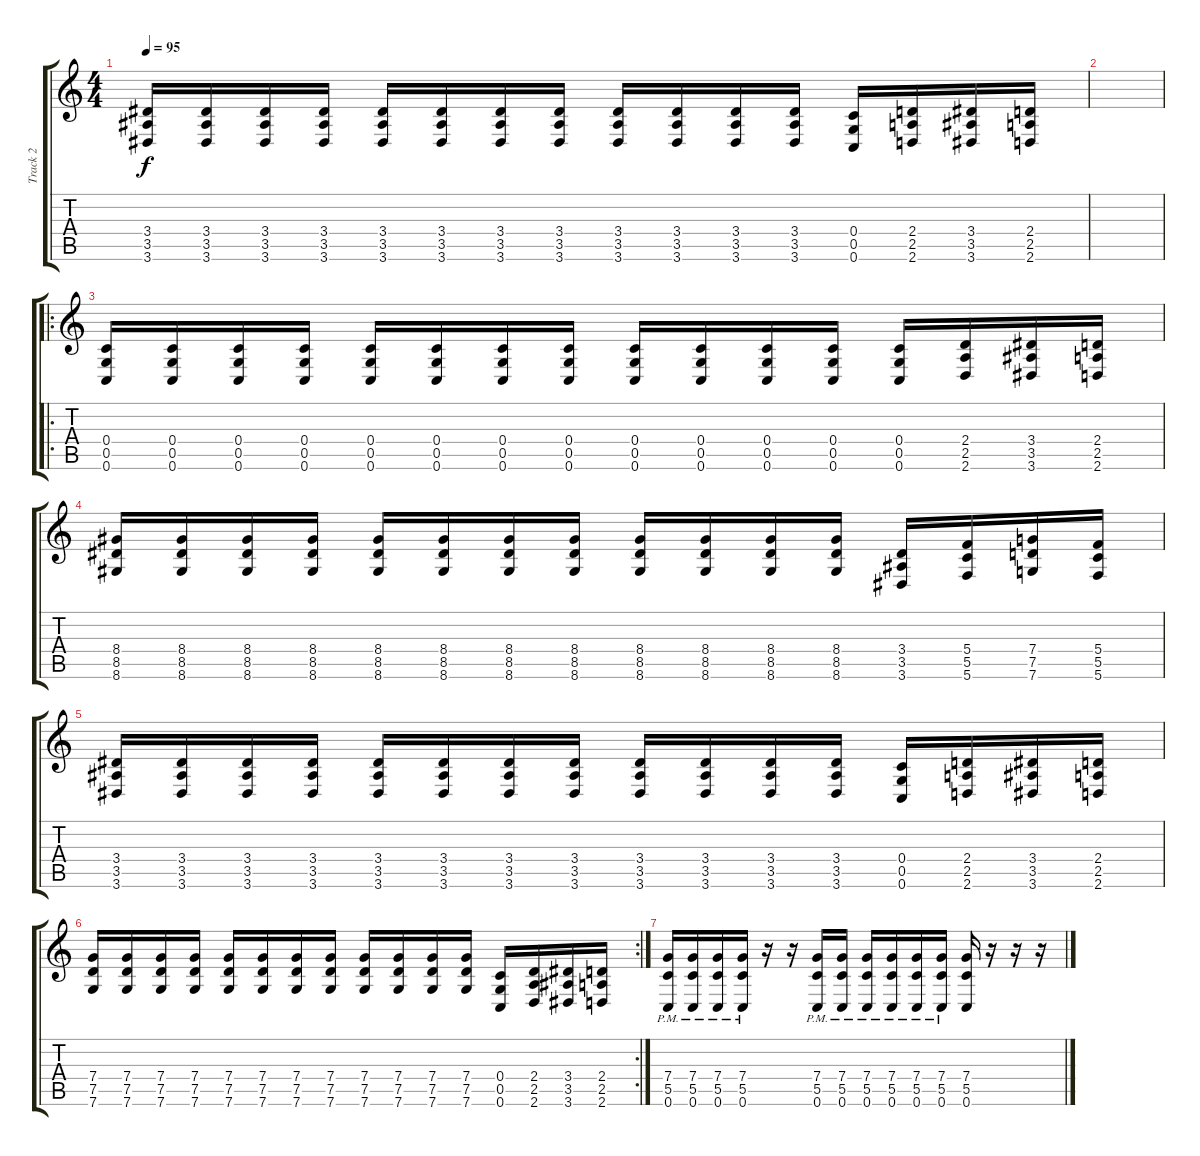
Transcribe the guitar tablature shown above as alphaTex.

\track ("Track 2" "Track 2") {instrument overdrivenguitar}
\staff {score tabs}
\tuning (D4 A3 F3 C3 G2 C2) {hide}
\ts (4 4)
\tempo 95
\clef g2
\ks c
(3.4 3.5 3.6).16{dy f} (3.4 3.5 3.6).16 (3.4 3.5 3.6).16 (3.4 3.5 3.6).16 (3.4 3.5 3.6).16 (3.4 3.5 3.6).16 (3.4 3.5 3.6).16 (3.4 3.5 3.6).16 (3.4 3.5 3.6).16 (3.4 3.5 3.6).16 (3.4 3.5 3.6).16 (3.4 3.5 3.6).16 (0.4 0.5 0.6).16 (2.4 2.5 2.6).16 (3.4 3.5 3.6).16 (2.4 2.5 2.6).16 |
|
\ro
(0.4 0.5 0.6).16 (0.4 0.5 0.6).16 (0.4 0.5 0.6).16 (0.4 0.5 0.6).16 (0.4 0.5 0.6).16 (0.4 0.5 0.6).16 (0.4 0.5 0.6).16 (0.4 0.5 0.6).16 (0.4 0.5 0.6).16 (0.4 0.5 0.6).16 (0.4 0.5 0.6).16 (0.4 0.5 0.6).16 (0.4 0.5 0.6).16 (2.4 2.5 2.6).16 (3.4 3.5 3.6).16 (2.4 2.5 2.6).16 |
(8.4 8.5 8.6).16 (8.4 8.5 8.6).16 (8.4 8.5 8.6).16 (8.4 8.5 8.6).16 (8.4 8.5 8.6).16 (8.4 8.5 8.6).16 (8.4 8.5 8.6).16 (8.4 8.5 8.6).16 (8.4 8.5 8.6).16 (8.4 8.5 8.6).16 (8.4 8.5 8.6).16 (8.4 8.5 8.6).16 (3.4 3.5 3.6).16 (5.4 5.5 5.6).16 (7.4 7.5 7.6).16 (5.4 5.5 5.6).16 |
(3.4 3.5 3.6).16 (3.4 3.5 3.6).16 (3.4 3.5 3.6).16 (3.4 3.5 3.6).16 (3.4 3.5 3.6).16 (3.4 3.5 3.6).16 (3.4 3.5 3.6).16 (3.4 3.5 3.6).16 (3.4 3.5 3.6).16 (3.4 3.5 3.6).16 (3.4 3.5 3.6).16 (3.4 3.5 3.6).16 (0.4 0.5 0.6).16 (2.4 2.5 2.6).16 (3.4 3.5 3.6).16 (2.4 2.5 2.6).16 |
\rc 2
(7.4 7.5 7.6).16 (7.4 7.5 7.6).16 (7.4 7.5 7.6).16 (7.4 7.5 7.6).16 (7.4 7.5 7.6).16 (7.4 7.5 7.6).16 (7.4 7.5 7.6).16 (7.4 7.5 7.6).16 (7.4 7.5 7.6).16 (7.4 7.5 7.6).16 (7.4 7.5 7.6).16 (7.4 7.5 7.6).16 (0.4 0.5 0.6).16 (2.4 2.5 2.6).16 (3.4 3.5 3.6).16 (2.4 2.5 2.6).16 |
(7.4{pm} 5.5{pm} 0.6{pm}).16 (7.4{pm} 5.5{pm} 0.6{pm}).16 (7.4{pm} 5.5{pm} 0.6{pm}).16 (7.4{pm} 5.5{pm} 0.6{pm}).16 r.16 r.16 (7.4{pm} 5.5{pm} 0.6{pm}).16 (7.4{pm} 5.5{pm} 0.6{pm}).16 (7.4{pm} 5.5{pm} 0.6{pm}).16 (7.4{pm} 5.5{pm} 0.6{pm}).16 (7.4{pm} 5.5{pm} 0.6{pm}).16 (7.4{pm} 5.5{pm} 0.6{pm}).16 (7.4 5.5 0.6).16 r.16 r.16 r.16
